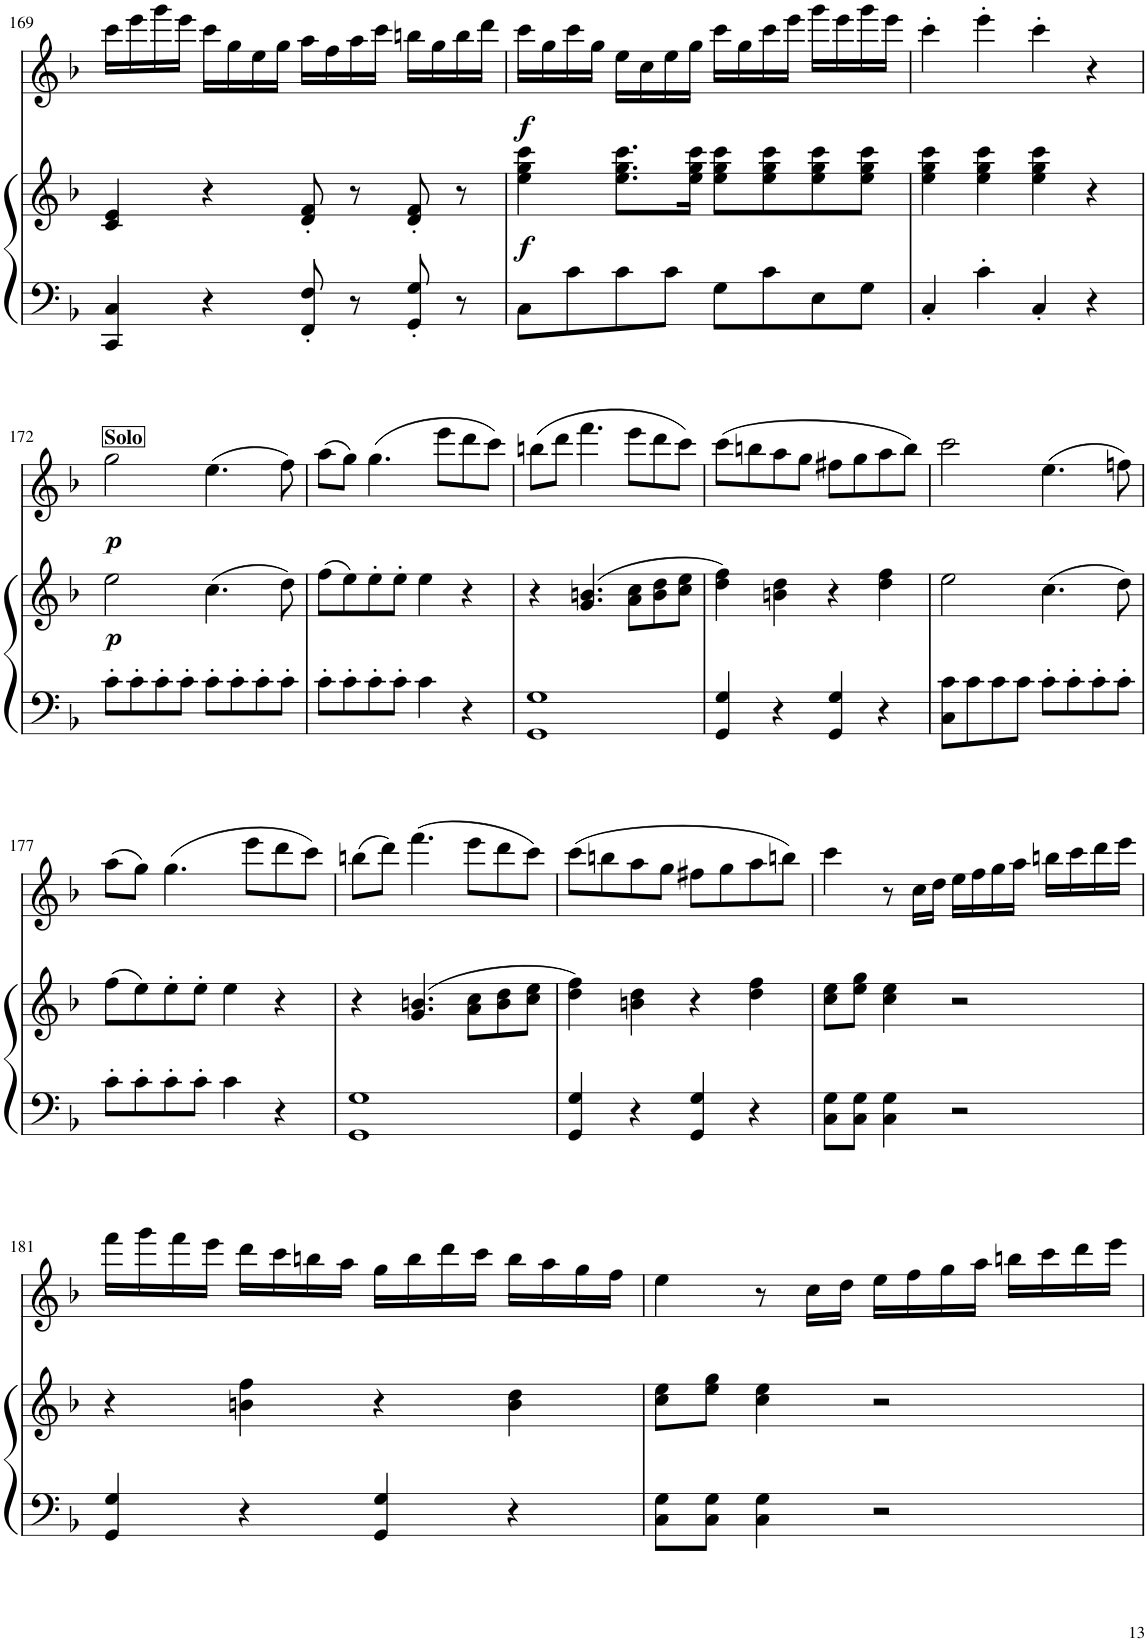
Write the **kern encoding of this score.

**kern	**kern	**dynam	**kern	**dynam
*part2	*part2	*part2	*part1	*part1
*staff3	*staff2	*staff2/3	*staff1	*staff1
*I"Piano	*	*	*I"Alto Recorder	*
*I'Pno	*	*	*I'Rec	*
!!LO:PB:g=z
*clefF4	*clefG2	*	*clefG2	*
*k[b-]	*k[b-]	*	*k[b-]	*
*M4/4	*M4/4	*	*M4/4	*
*met(c)	*met(c)	*	*met(c)	*
=169	=169	=169	=169	=169
4CC/ 4C/	4c/ 4e/	.	16ccc\LL	.
.	.	.	16eee\	.
.	.	.	16ggg\	.
.	.	.	16eee\JJ	.
4r	4r	.	16ccc\LL	.
.	.	.	16gg\	.
.	.	.	16ee\	.
.	.	.	16gg\JJ	.
8FF/' 8F/'	8d/' 8f/'	.	16aa\LL	.
.	.	.	16ff\	.
8r	8r	.	16aa\	.
.	.	.	16ccc\JJ	.
8GG/' 8G/'	8d/' 8f/'	.	16bbn\LL	.
.	.	.	16gg\	.
8r	8r	.	16bb\	.
.	.	.	16ddd\JJ	.
=170	=170	=170	=170	=170
!	!	!LO:DY:b	!	!LO:DY:b
8C\L	4ee\ 4gg\ 4ccc\	f	16ccc\LL	f
.	.	.	16gg\	.
8c\	.	.	16ccc\	.
.	.	.	16gg\JJ	.
8c\	8.ee\ 8.gg\ 8.ccc\L	.	16ee\LL	.
.	.	.	16cc\	.
8c\J	.	.	16ee\	.
.	16ee\ 16gg\ 16ccc\Jk	.	16gg\JJ	.
8G\L	8ee\ 8gg\ 8ccc\L	.	16ccc\LL	.
.	.	.	16gg\	.
8c\	8ee\ 8gg\ 8ccc\	.	16ccc\	.
.	.	.	16eee\JJ	.
8E\	8ee\ 8gg\ 8ccc\	.	16ggg\LL	.
.	.	.	16eee\	.
8G\J	8ee\ 8gg\ 8ccc\J	.	16ggg\	.
.	.	.	16eee\JJ	.
=171	=171	=171	=171	=171
4C'/	4ee\ 4gg\ 4ccc\	.	4ccc'\	.
4c'\	4ee\ 4gg\ 4ccc\	.	4eee'\	.
4C'/	4ee\ 4gg\ 4ccc\	.	4ccc'\	.
4r	4r	.	4r	.
!!LO:LB:g=z
=172	=172	=172	=172	=172
!	!	!	!LO:TX:a:B:t=Solo	!
!	!	!LO:DY:b	!	!LO:DY:b
8c'\L	2ee\	p	2gg\	p
8c'\	.	.	.	.
8c'\	.	.	.	.
8c'\J	.	.	.	.
8c'\L	(4.cc\	.	(4.ee\	.
8c'\	.	.	.	.
8c'\	.	.	.	.
8c'\J	8dd\)	.	8ff\)	.
=173	=173	=173	=173	=173
8c'\L	(8ff\L	.	(8aa\L	.
8c'\	8ee\)	.	8gg\J)	.
8c'\	8ee'\	.	(4.gg\	.
8c'\J	8ee'\J	.	.	.
4c\	4ee\	.	.	.
.	.	.	8eee\L	.
4r	4r	.	8ddd\	.
.	.	.	8ccc\J)	.
=174	=174	=174	=174	=174
1GG 1G	4r	.	(8bbn\L	.
.	.	.	8ddd\J	.
.	(4.g/ 4.bn/	.	4.fff\	.
.	8a\ 8cc\L	.	8eee\L	.
.	8b\ 8dd\	.	8ddd\	.
.	8cc\ 8ee\J	.	8ccc\J)	.
=175	=175	=175	=175	=175
4GG/ 4G/	4dd\ 4ff\)	.	(8ccc\L	.
.	.	.	8bbn\	.
4r	4bn\ 4dd\	.	8aa\	.
.	.	.	8gg\J	.
4GG/ 4G/	4r	.	8ff#X\L	.
.	.	.	8gg\	.
4r	4dd\ 4ff\	.	8aa\	.
.	.	.	8bb\J)	.
=176	=176	=176	=176	=176
8C\ 8c\L	2ee\	.	2ccc\	.
8c\	.	.	.	.
8c\	.	.	.	.
8c\J	.	.	.	.
8c'\L	(4.cc\	.	(4.ee\	.
8c'\	.	.	.	.
8c'\	.	.	.	.
8c'\J	8dd\)	.	8ffn\)	.
!!LO:LB:g=z
=177	=177	=177	=177	=177
8c'\L	(8ff\L	.	(8aa\L	.
8c'\	8ee\)	.	8gg\J)	.
8c'\	8ee'\	.	(4.gg\	.
8c'\J	8ee'\J	.	.	.
4c\	4ee\	.	.	.
.	.	.	8eee\L	.
4r	4r	.	8ddd\	.
.	.	.	8ccc\J)	.
=178	=178	=178	=178	=178
1GG 1G	4r	.	(8bbn\L	.
.	.	.	8ddd\J)	.
.	(4.g/ 4.bn/	.	(4.fff\	.
.	8a\ 8cc\L	.	8eee\L	.
.	8b\ 8dd\	.	8ddd\	.
.	8cc\ 8ee\J	.	8ccc\J)	.
=179	=179	=179	=179	=179
4GG/ 4G/	4dd\ 4ff\)	.	(8ccc\L	.
.	.	.	8bbn\	.
4r	4bn\ 4dd\	.	8aa\	.
.	.	.	8gg\J	.
4GG/ 4G/	4r	.	8ff#X\L	.
.	.	.	8gg\	.
4r	4dd\ 4ff\	.	8aa\	.
.	.	.	8bbn\J)	.
=180	=180	=180	=180	=180
8C\ 8G\L	8cc\ 8ee\L	.	4ccc\	.
8C\ 8G\J	8ee\ 8gg\J	.	.	.
4C\ 4G\	4cc\ 4ee\	.	8r	.
.	.	.	16cc\LL	.
.	.	.	16dd\JJ	.
2r	2r	.	16ee\LL	.
.	.	.	16ff\	.
.	.	.	16gg\	.
.	.	.	16aa\JJ	.
.	.	.	16bbn\LL	.
.	.	.	16ccc\	.
.	.	.	16ddd\	.
.	.	.	16eee\JJ	.
!!LO:LB:g=z
=181	=181	=181	=181	=181
4GG/ 4G/	4r	.	16fff\LL	.
.	.	.	16ggg\	.
.	.	.	16fff\	.
.	.	.	16eee\JJ	.
4r	4bn\ 4ff\	.	16ddd\LL	.
.	.	.	16ccc\	.
.	.	.	16bbn\	.
.	.	.	16aa\JJ	.
4GG/ 4G/	4r	.	16gg\LL	.
.	.	.	16bb\	.
.	.	.	16ddd\	.
.	.	.	16ccc\JJ	.
4r	4b\ 4dd\	.	16bb\LL	.
.	.	.	16aa\	.
.	.	.	16gg\	.
.	.	.	16ff\JJ	.
=182	=182	=182	=182	=182
8C\ 8G\L	8cc\ 8ee\L	.	4ee\	.
8C\ 8G\J	8ee\ 8gg\J	.	.	.
4C\ 4G\	4cc\ 4ee\	.	8r	.
.	.	.	16cc\LL	.
.	.	.	16dd\JJ	.
2r	2r	.	16ee\LL	.
.	.	.	16ff\	.
.	.	.	16gg\	.
.	.	.	16aa\JJ	.
.	.	.	16bbn\LL	.
.	.	.	16ccc\	.
.	.	.	16ddd\	.
.	.	.	16eee\JJ	.
=	=	=	=	=
*-	*-	*-	*-	*-
